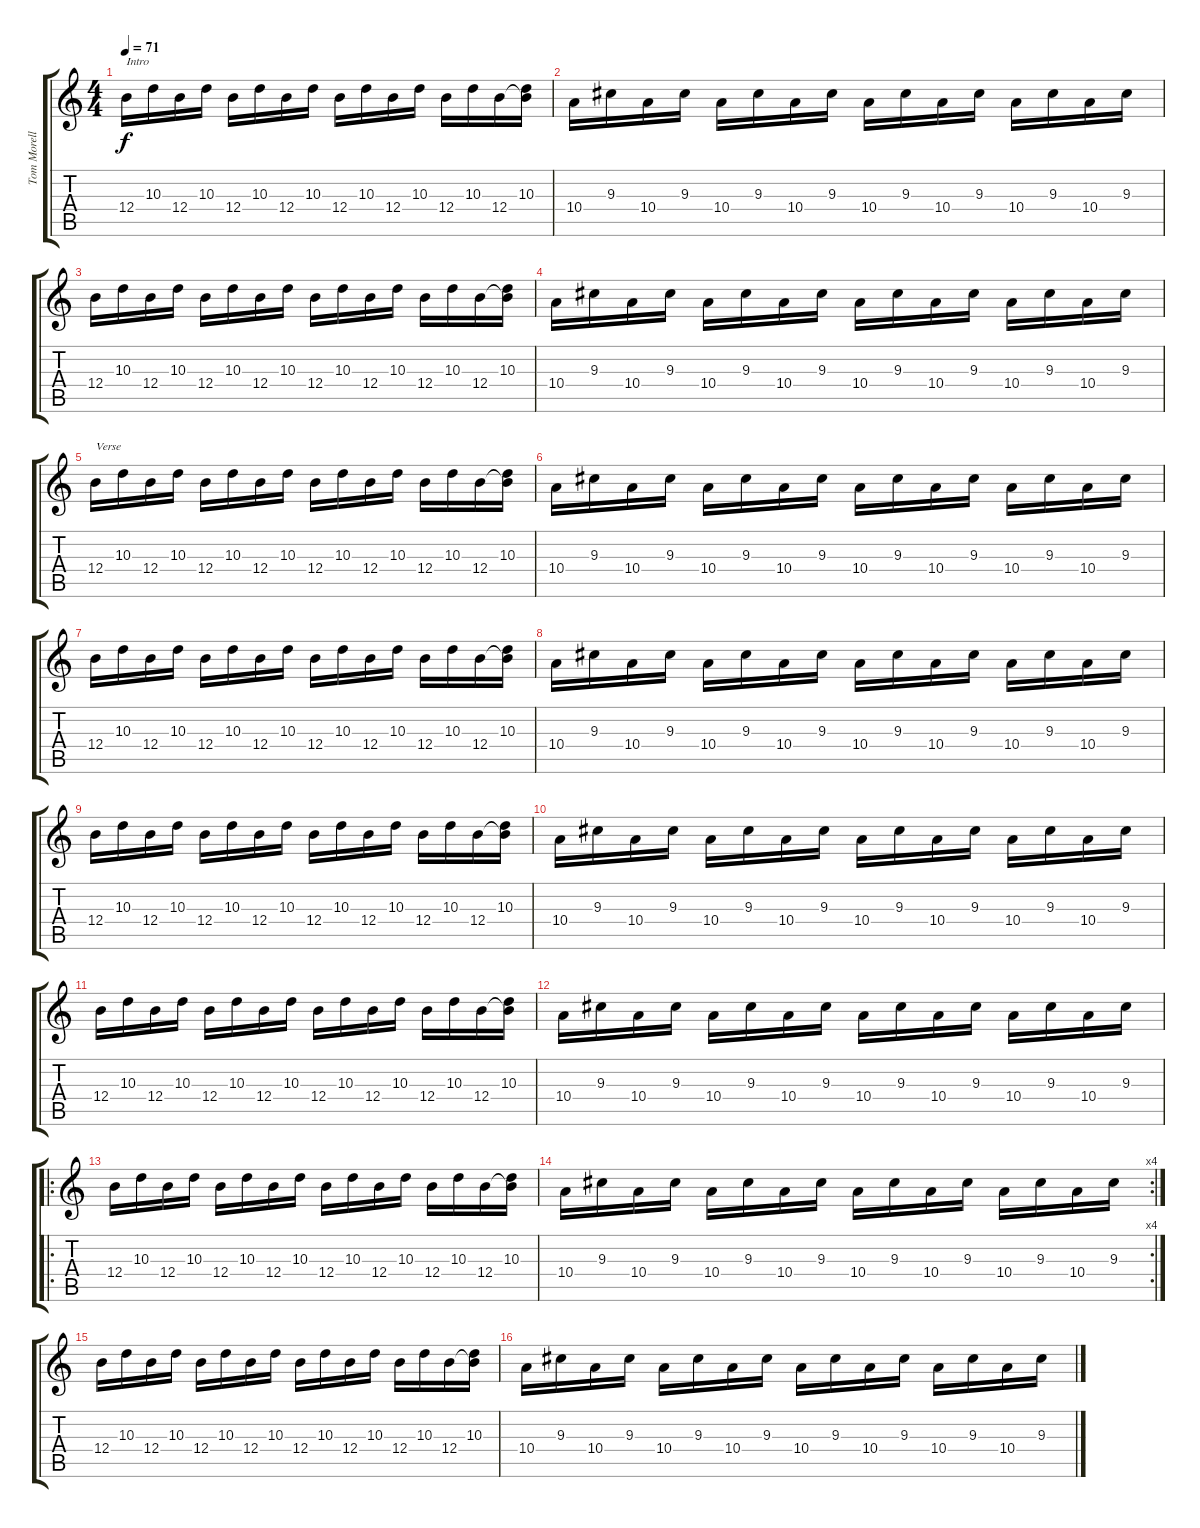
\track ("Tom Morello" "Tom Morell") {instrument electricguitarclean}
\staff {score tabs}
\tuning (Eb4 Bb3 E3 B2 Ab2 B1) {hide}
\ts (4 4)
\tempo 71
\clef g2
\ks c
12.4.16{txt "Intro" dy f instrument electricguitarclean} 10.3.16 12.4.16 10.3.16 12.4.16 10.3.16 12.4.16 10.3.16 12.4.16 10.3.16 12.4.16 10.3.16 12.4.16 10.3.16 12.4.16 (10.3 12.4{t}).16 |
10.4.16 9.3.16 10.4.16 9.3.16 10.4.16 9.3.16 10.4.16 9.3.16 10.4.16 9.3.16 10.4.16 9.3.16 10.4.16 9.3.16 10.4.16 9.3.16 |
12.4.16 10.3.16 12.4.16 10.3.16 12.4.16 10.3.16 12.4.16 10.3.16 12.4.16 10.3.16 12.4.16 10.3.16 12.4.16 10.3.16 12.4.16 (10.3 12.4{t}).16 |
10.4.16 9.3.16 10.4.16 9.3.16 10.4.16 9.3.16 10.4.16 9.3.16 10.4.16 9.3.16 10.4.16 9.3.16 10.4.16 9.3.16 10.4.16 9.3.16 |
12.4.16{txt "Verse"} 10.3.16 12.4.16 10.3.16 12.4.16 10.3.16 12.4.16 10.3.16 12.4.16 10.3.16 12.4.16 10.3.16 12.4.16 10.3.16 12.4.16 (10.3 12.4{t}).16 |
10.4.16 9.3.16 10.4.16 9.3.16 10.4.16 9.3.16 10.4.16 9.3.16 10.4.16 9.3.16 10.4.16 9.3.16 10.4.16 9.3.16 10.4.16 9.3.16 |
12.4.16 10.3.16 12.4.16 10.3.16 12.4.16 10.3.16 12.4.16 10.3.16 12.4.16 10.3.16 12.4.16 10.3.16 12.4.16 10.3.16 12.4.16 (10.3 12.4{t}).16 |
10.4.16 9.3.16 10.4.16 9.3.16 10.4.16 9.3.16 10.4.16 9.3.16 10.4.16 9.3.16 10.4.16 9.3.16 10.4.16 9.3.16 10.4.16 9.3.16 |
12.4.16 10.3.16 12.4.16 10.3.16 12.4.16 10.3.16 12.4.16 10.3.16 12.4.16 10.3.16 12.4.16 10.3.16 12.4.16 10.3.16 12.4.16 (10.3 12.4{t}).16 |
10.4.16 9.3.16 10.4.16 9.3.16 10.4.16 9.3.16 10.4.16 9.3.16 10.4.16 9.3.16 10.4.16 9.3.16 10.4.16 9.3.16 10.4.16 9.3.16 |
12.4.16 10.3.16 12.4.16 10.3.16 12.4.16 10.3.16 12.4.16 10.3.16 12.4.16 10.3.16 12.4.16 10.3.16 12.4.16 10.3.16 12.4.16 (10.3 12.4{t}).16 |
10.4.16 9.3.16 10.4.16 9.3.16 10.4.16 9.3.16 10.4.16 9.3.16 10.4.16 9.3.16 10.4.16 9.3.16 10.4.16 9.3.16 10.4.16 9.3.16 |
\ro
12.4.16 10.3.16 12.4.16 10.3.16 12.4.16 10.3.16 12.4.16 10.3.16 12.4.16 10.3.16 12.4.16 10.3.16 12.4.16 10.3.16 12.4.16 (10.3 12.4{t}).16 |
\rc 4
10.4.16 9.3.16 10.4.16 9.3.16 10.4.16 9.3.16 10.4.16 9.3.16 10.4.16 9.3.16 10.4.16 9.3.16 10.4.16 9.3.16 10.4.16 9.3.16 |
12.4.16 10.3.16 12.4.16 10.3.16 12.4.16 10.3.16 12.4.16 10.3.16 12.4.16 10.3.16 12.4.16 10.3.16 12.4.16 10.3.16 12.4.16 (10.3 12.4{t}).16 |
10.4.16 9.3.16 10.4.16 9.3.16 10.4.16 9.3.16 10.4.16 9.3.16 10.4.16 9.3.16 10.4.16 9.3.16 10.4.16 9.3.16 10.4.16 9.3.16
